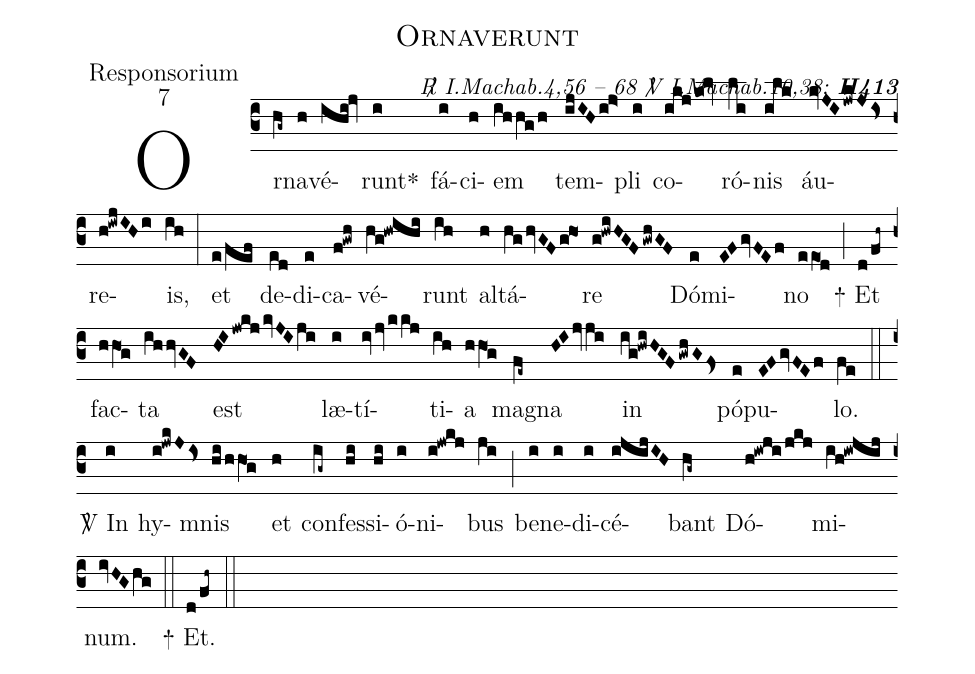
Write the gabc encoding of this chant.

name:Ornaverunt;
office-part:Responsorium;
mode:7;
commentary:{\itshape\mdseries \Rbar\  I.Machab.4,56 -- 68 \Vbar\ I.Machab.10,38;\/} {\bfseries H413};
%%
(c3)  Or(hg~)na(h)vé(ihi!jv)runt<sp>*</sp>(i) fá(i)ci(h)em(ihhg/h) tem(ijIHi!j>)pli(i) co(ikj/ko0!lv)ró(li)nis(ilk) áu(kvJIjwkJIs>)re(h!iwjIHi)is,(ih) (:)
et(e/fef) de(ed)di(e)ca(f!gwh)vé(hg!hwihi)runt(ih) al(h)tá(hg/hvGFg!ho1)re(g!hwiHGFgwhGF) Dó(e)mi(EFgvFEf)no(eeO1d) (;)
<sp>+</sp> Et(d/fh~) fac(hhO1g)ta(ihhvGF) est(HIjwkjkvJIji) læ(i)tí(ivjvkkj)ti(ih)a(hhO1g) ma(fe~)gna(HIjvji) in(ig!hwiHGFgwhGFs>) pó(e)pu(EFgvFEf)lo.(fe) (::)
<sp>V/</sp> In(i) hy(i!jwkJIs>)mnis(hi/hhO1g) et(h) con(ig~)fes(hi)si(hi)ó(i)ni(i!jwkj)bus(ji) (;)
be(i)ne(i)di(i)cé(ijijIH)bant(hg~) Dó(h!iwji/jkj)mi(ih!iwjij)num.(ivHGhg) (::)
<sp>+</sp> Et.(d/fh~) (::)
